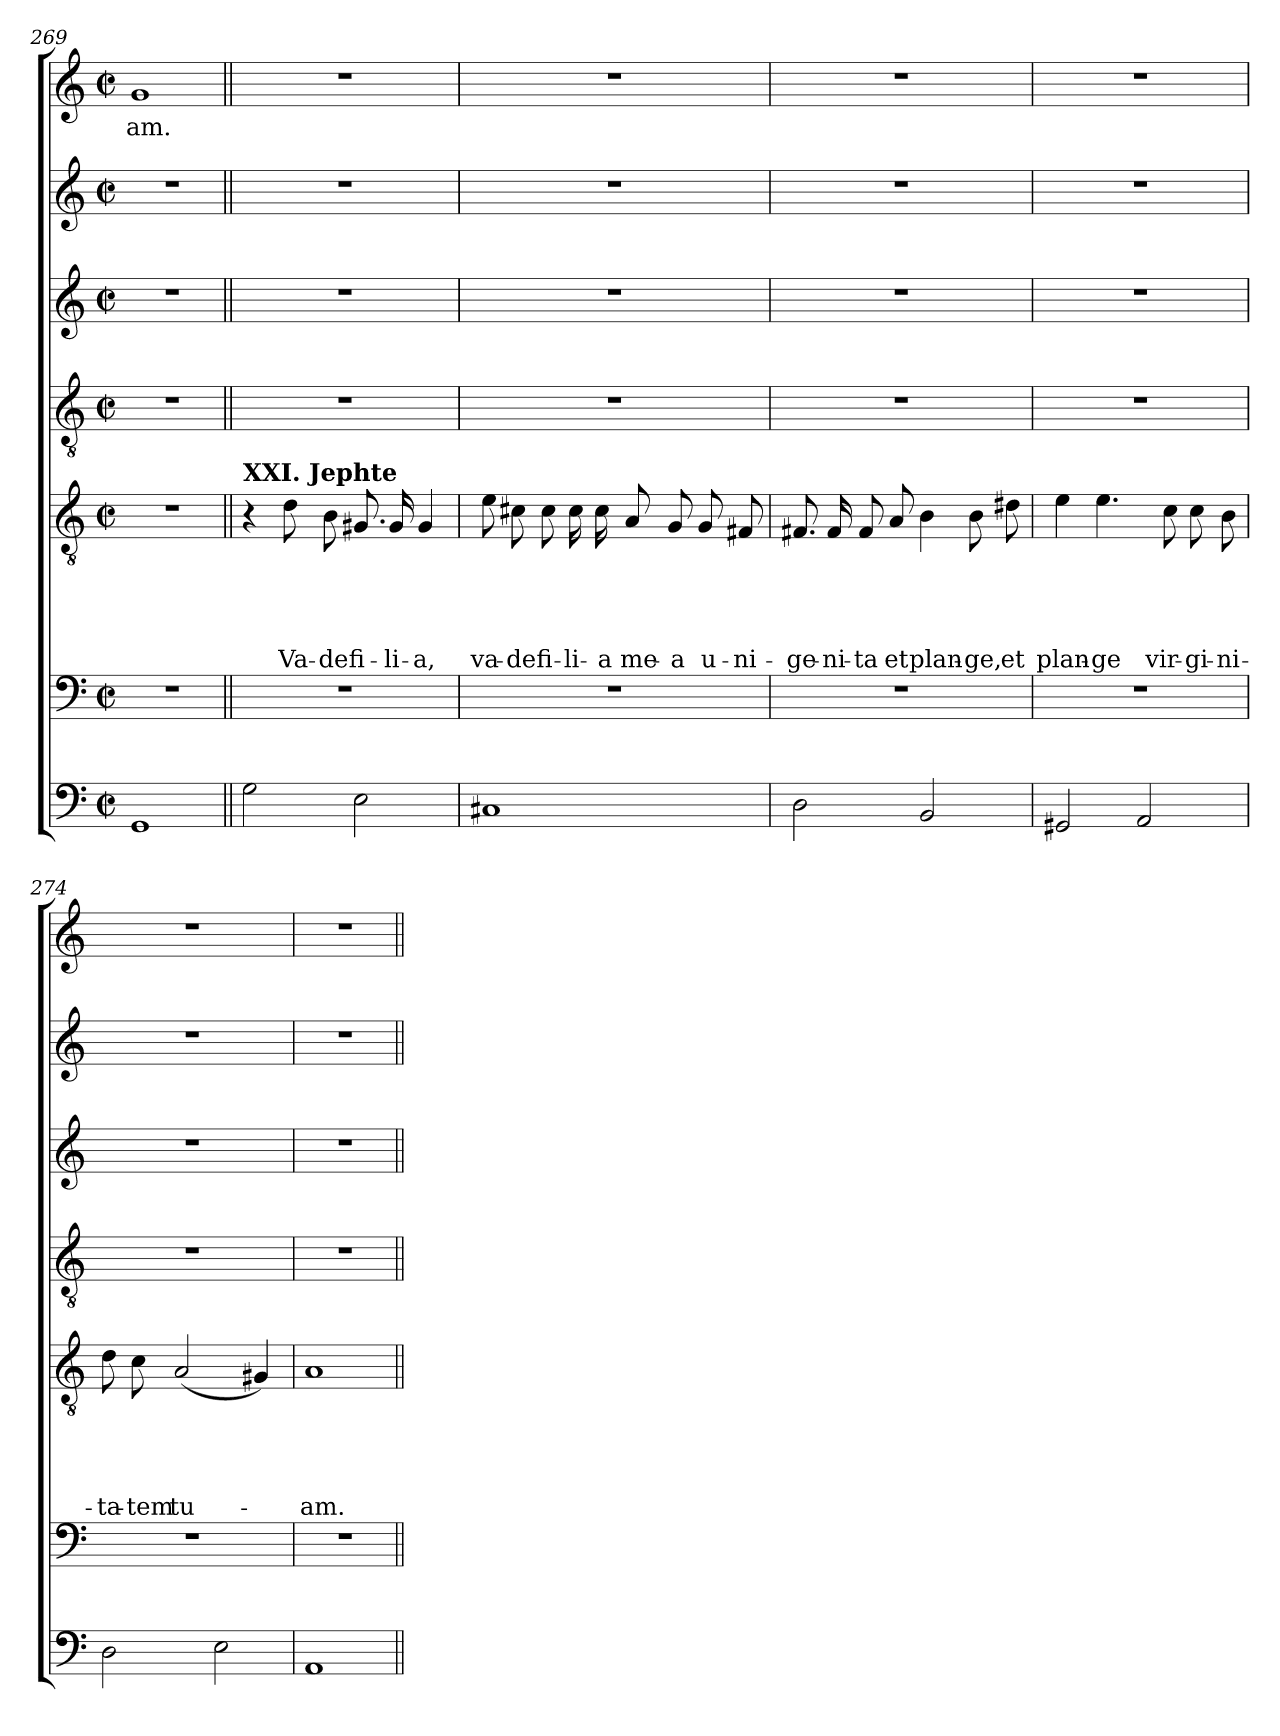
**kern	**kern	**kern	**text	**text	**text	**text	**text	**kern	**kern	**kern	**kern	**text
*part7	*part6	*part5	*part5	*part5	*part5	*part5	*part5	*part4	*part3	*part2	*part1	*part1
*staff7	*staff6	*staff5	*staff5	*staff5	*staff5	*staff5	*staff5	*staff4	*staff3	*staff2	*staff1	*staff1
*clefF4	*clefF4	*clefGv2	*	*	*	*	*	*clefGv2	*clefG2	*clefG2	*clefG2	*
*	*ITrd8c14	*	*	*	*	*	*	*	*	*	*	*
*k[]	*k[]	*k[]	*	*	*	*	*	*k[]	*k[]	*k[]	*k[]	*
*C:	*C:	*C:	*	*	*	*	*	*C:	*C:	*C:	*C:	*
*M2/2	*M2/2	*M2/2	*	*	*	*	*	*M2/2	*M2/2	*M2/2	*M2/2	*
*met(c|)	*met(c|)	*met(c|)	*	*	*	*	*	*met(c|)	*met(c|)	*met(c|)	*met(c|)	*
=269	=269	=269	=269	=269	=269	=269	=269	=269	=269	=269	=269	=269
!	!	!	!	!	!	!	!	!	!	!	!	!LO:LY:b
1GG	1r	1r	.	.	.	.	.	1r	1r	1r	1g	-am.
!!LO:LB:g=z
=270||	=270||	=270||	=270||	=270||	=270||	=270||	=270||	=270||	=270||	=270||	=270||	=270||
!	!	!LO:TX:a:B:t=XXI. Jephte	!	!	!	!	!	!	!	!	!	!
2G\	1r	4r	.	.	.	.	.	1r	1r	1r	1r	.
!	!	!	!	!	!	!	!LO:LY:b	!	!	!	!	!
.	.	8d\	.	.	.	.	Va-	.	.	.	.	.
!	!	!	!	!	!	!	!LO:LY:b	!	!	!	!	!
.	.	8B\	.	.	.	.	-de	.	.	.	.	.
!	!	!	!	!	!	!	!LO:LY:b	!	!	!	!	!
2E\	.	8.G#X/	.	.	.	.	fi-	.	.	.	.	.
!	!	!	!	!	!	!	!LO:LY:b	!	!	!	!	!
.	.	16G#/	.	.	.	.	-li-	.	.	.	.	.
!	!	!	!	!	!	!	!LO:LY:b	!	!	!	!	!
.	.	4G#/	.	.	.	.	-a,	.	.	.	.	.
=271	=271	=271	=271	=271	=271	=271	=271	=271	=271	=271	=271	=271
!	!	!	!	!	!	!	!LO:LY:b	!	!	!	!	!
1C#X	1r	8e\	.	.	.	.	va-	1r	1r	1r	1r	.
!	!	!	!	!	!	!	!LO:LY:b	!	!	!	!	!
.	.	8c#X\	.	.	.	.	-de	.	.	.	.	.
!	!	!	!	!	!	!	!LO:LY:b	!	!	!	!	!
.	.	8c#\	.	.	.	.	fi-	.	.	.	.	.
!	!	!	!	!	!	!	!LO:LY:b	!	!	!	!	!
.	.	16c#\	.	.	.	.	-li-	.	.	.	.	.
!	!	!	!	!	!	!	!LO:LY:b	!	!	!	!	!
.	.	16c#\	.	.	.	.	-a	.	.	.	.	.
!	!	!	!	!	!	!	!LO:LY:b	!	!	!	!	!
.	.	8A/	.	.	.	.	me-	.	.	.	.	.
!	!	!	!	!	!	!	!LO:LY:b	!	!	!	!	!
.	.	8G/	.	.	.	.	-a	.	.	.	.	.
!	!	!	!	!	!	!	!LO:LY:b	!	!	!	!	!
.	.	8G/	.	.	.	.	u-	.	.	.	.	.
!	!	!	!	!	!	!	!LO:LY:b	!	!	!	!	!
.	.	8F#X/	.	.	.	.	-ni-	.	.	.	.	.
=272	=272	=272	=272	=272	=272	=272	=272	=272	=272	=272	=272	=272
!	!	!	!	!	!	!	!LO:LY:b	!	!	!	!	!
2D\	1r	8.F#X/	.	.	.	.	-ge-	1r	1r	1r	1r	.
!	!	!	!	!	!	!	!LO:LY:b	!	!	!	!	!
.	.	16F#/	.	.	.	.	-ni-	.	.	.	.	.
!	!	!	!	!	!	!	!LO:LY:b	!	!	!	!	!
.	.	8F#/	.	.	.	.	-ta	.	.	.	.	.
!	!	!	!	!	!	!	!LO:LY:b	!	!	!	!	!
.	.	8A/	.	.	.	.	et	.	.	.	.	.
!	!	!	!	!	!	!	!LO:LY:b	!	!	!	!	!
2BB/	.	4B\	.	.	.	.	plan-	.	.	.	.	.
!	!	!	!	!	!	!	!LO:LY:b	!	!	!	!	!
.	.	8B\	.	.	.	.	-ge,	.	.	.	.	.
!	!	!	!	!	!	!	!LO:LY:b	!	!	!	!	!
.	.	8d#X\	.	.	.	.	et	.	.	.	.	.
!!LO:LB:g=z
=273	=273	=273	=273	=273	=273	=273	=273	=273	=273	=273	=273	=273
!	!	!	!	!	!	!	!LO:LY:b	!	!	!	!	!
2GG#X/	1r	4e\	.	.	.	.	plan-	1r	1r	1r	1r	.
!	!	!	!	!	!	!	!LO:LY:b	!	!	!	!	!
.	.	4.e\	.	.	.	.	-ge	.	.	.	.	.
2AA/	.	.	.	.	.	.	.	.	.	.	.	.
!	!	!	!	!	!	!	!LO:LY:b	!	!	!	!	!
.	.	8c\	.	.	.	.	vir-	.	.	.	.	.
!	!	!	!	!	!	!	!LO:LY:b	!	!	!	!	!
.	.	8c\	.	.	.	.	-gi-	.	.	.	.	.
!	!	!	!	!	!	!	!LO:LY:b	!	!	!	!	!
.	.	8B\	.	.	.	.	-ni-	.	.	.	.	.
=274	=274	=274	=274	=274	=274	=274	=274	=274	=274	=274	=274	=274
!	!	!	!	!	!	!	!LO:LY:b	!	!	!	!	!
2D\	1r	8d\	.	.	.	.	-ta-	1r	1r	1r	1r	.
!	!	!	!	!	!	!	!LO:LY:b	!	!	!	!	!
.	.	8c\	.	.	.	.	-tem	.	.	.	.	.
!	!	!	!	!	!	!	!LO:LY:b	!	!	!	!	!
.	.	(<2A/	.	.	.	.	tu-	.	.	.	.	.
2E\	.	.	.	.	.	.	.	.	.	.	.	.
.	.	4G#X/)	.	.	.	.	.	.	.	.	.	.
=275	=275	=275	=275	=275	=275	=275	=275	=275	=275	=275	=275	=275
!	!	!	!	!	!	!	!LO:LY:b	!	!	!	!	!
1AA	1r	1A	.	.	.	.	-am.	1r	1r	1r	1r	.
=||	=||	=||	=||	=||	=||	=||	=||	=||	=||	=||	=||	=||
*-	*-	*-	*-	*-	*-	*-	*-	*-	*-	*-	*-	*-
